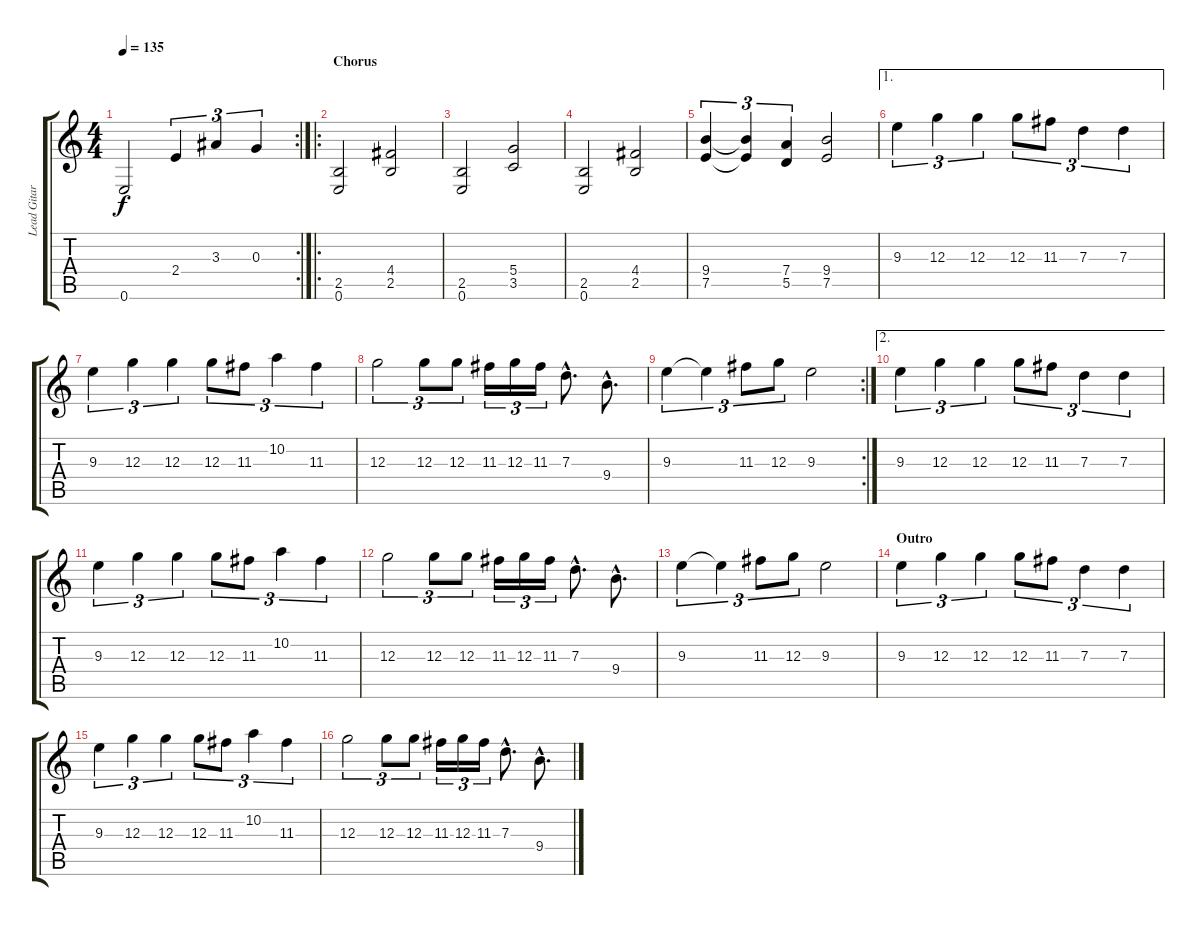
\track ("Lead Gitarre dist." "Lead Gitar") {instrument distortionguitar}
\staff {score tabs}
\tuning (E4 B3 G3 D3 A2 E2) {hide}
\rc 2
\ts (4 4)
\tempo 135
\clef g2
\ks c
0.6.2{dy f} 2.4.4{tu (3 2)} 3.3.4{tu (3 2)} 0.3.4{tu (3 2)} |
\ro
\section ("" "Chorus")
(2.5 0.6).2 (4.4 2.5).2 |
(2.5 0.6).2 (5.4 3.5).2 |
(2.5 0.6).2 (4.4 2.5).2 |
(9.4 7.5).4{tu (3 2)} (9.4{t} 7.5{t}).4{tu (3 2)} (7.4 5.5).4{tu (3 2)} (9.4 7.5).2 |
\ae 1
9.3.4{tu (3 2)} 12.3.4{tu (3 2)} 12.3.4{tu (3 2)} 12.3.8{tu (3 2)} 11.3.8{tu (3 2)} 7.3.4{tu (3 2)} 7.3.4{tu (3 2)} |
9.3.4{tu (3 2)} 12.3.4{tu (3 2)} 12.3.4{tu (3 2)} 12.3.8{tu (3 2)} 11.3.8{tu (3 2)} 10.2.4{tu (3 2)} 11.3.4{tu (3 2)} |
12.3.2{tu (3 2)} 12.3.8{tu (3 2)} 12.3.8{tu (3 2)} 11.3.16{tu (3 2)} 12.3.16{tu (3 2)} 11.3.16{tu (3 2)} 7.3{hac}.8{d} 9.4{hac}.8{d} |
\rc 2
9.3.4{tu (3 2)} 9.3{t}.4{tu (3 2)} 11.3.8{tu (3 2)} 12.3.8{tu (3 2)} 9.3.2 |
\ae 2
9.3.4{tu (3 2)} 12.3.4{tu (3 2)} 12.3.4{tu (3 2)} 12.3.8{tu (3 2)} 11.3.8{tu (3 2)} 7.3.4{tu (3 2)} 7.3.4{tu (3 2)} |
9.3.4{tu (3 2)} 12.3.4{tu (3 2)} 12.3.4{tu (3 2)} 12.3.8{tu (3 2)} 11.3.8{tu (3 2)} 10.2.4{tu (3 2)} 11.3.4{tu (3 2)} |
12.3.2{tu (3 2)} 12.3.8{tu (3 2)} 12.3.8{tu (3 2)} 11.3.16{tu (3 2)} 12.3.16{tu (3 2)} 11.3.16{tu (3 2)} 7.3{hac}.8{d} 9.4{hac}.8{d} |
9.3.4{tu (3 2)} 9.3{t}.4{tu (3 2)} 11.3.8{tu (3 2)} 12.3.8{tu (3 2)} 9.3.2 |
\section ("" "Outro")
9.3.4{tu (3 2)} 12.3.4{tu (3 2)} 12.3.4{tu (3 2)} 12.3.8{tu (3 2)} 11.3.8{tu (3 2)} 7.3.4{tu (3 2)} 7.3.4{tu (3 2)} |
9.3.4{tu (3 2)} 12.3.4{tu (3 2)} 12.3.4{tu (3 2)} 12.3.8{tu (3 2)} 11.3.8{tu (3 2)} 10.2.4{tu (3 2)} 11.3.4{tu (3 2)} |
12.3.2{tu (3 2)} 12.3.8{tu (3 2)} 12.3.8{tu (3 2)} 11.3.16{tu (3 2)} 12.3.16{tu (3 2)} 11.3.16{tu (3 2)} 7.3{hac}.8{d} 9.4{hac}.8{d}
